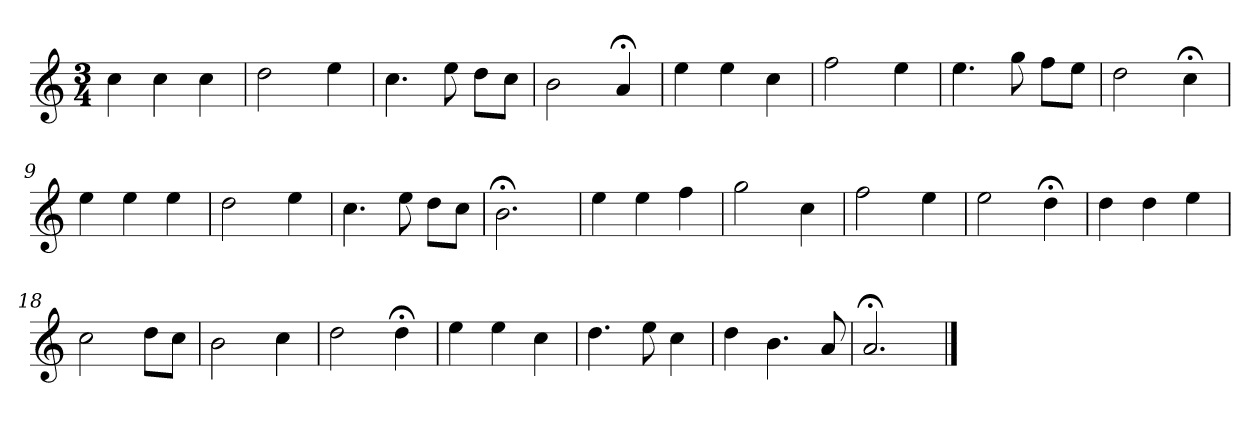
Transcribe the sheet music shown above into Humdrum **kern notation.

**kern
*part1
*staff1
*k[]
*a:
*M3/4
*MM120
=1
4cc
4cc
4cc
=2
2dd
4ee
=3
4.cc
8ee
8ddL
8ccJ
=4
2b
4a;<
=5
4ee
4ee
4cc
=6
2ff
4ee
=7
4.ee
8gg
8ffL
8eeJ
=8
2dd
4cc;<
=9
4ee
4ee
4ee
=10
2dd
4ee
=11
4.cc
8ee
8ddL
8ccJ
=12
2.b;<
=13
4ee
4ee
4ff
=14
2gg
4cc
=15
2ff
4ee
=16
2ee
4dd;<
=17
4dd
4dd
4ee
=18
2cc
8ddL
8ccJ
=19
2b
4cc
=20
2dd
4dd;<
=21
4ee
4ee
4cc
=22
4.dd
8ee
4cc
=23
4dd
4.b
8a
=24
2.a;<
==
*-
